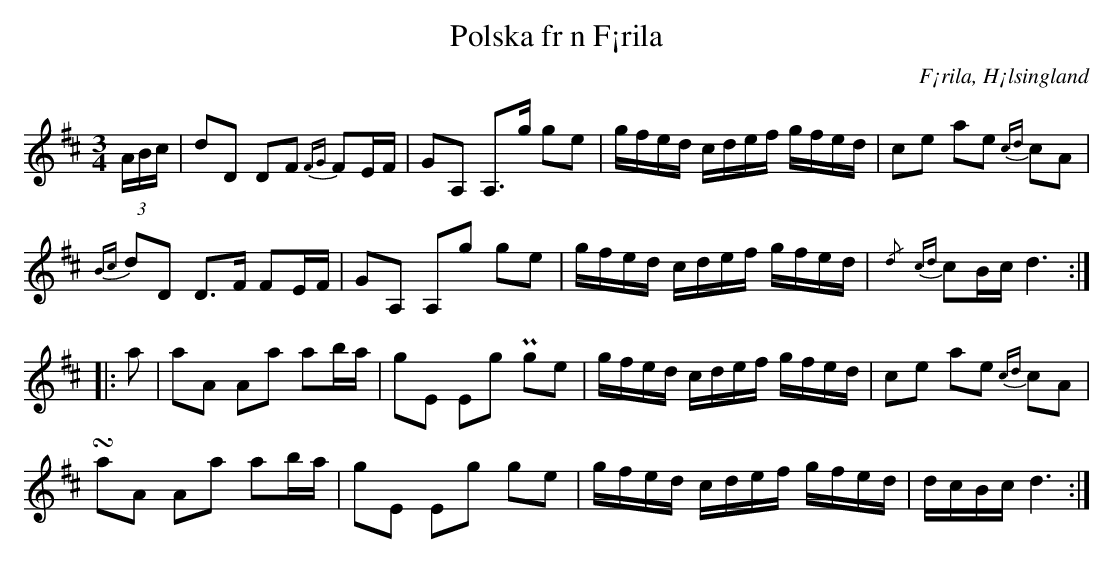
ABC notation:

X:1
T:Polska fr n F¡rila
O:F¡rila, H¡lsingland
M:3/4
L:1/16
U:t=turn
K:D
(3ABc | d2D2 D2F2 {FG}F2EF | G2A,2 A,2>g2 g2e2 | gfed cdef gfed | c2e2 a2e2 {cd}c2A2 |
{Bc}d2D2 D2>F2 F2EF | G2A,2 A,2g2 g2e2 | gfed cdef gfed | {/d}{cd}c2Bc d6 ::
a2 | a2A2 A2a2 a2ba | g2E2 E2g2 Pg2e2 | gfed cdef gfed | c2e2 a2e2 {cd}c2A2 |
ta2A2 A2a2 a2ba | g2E2 E2g2 g2e2 | gfed cdef gfed | dcBc d6 :|
